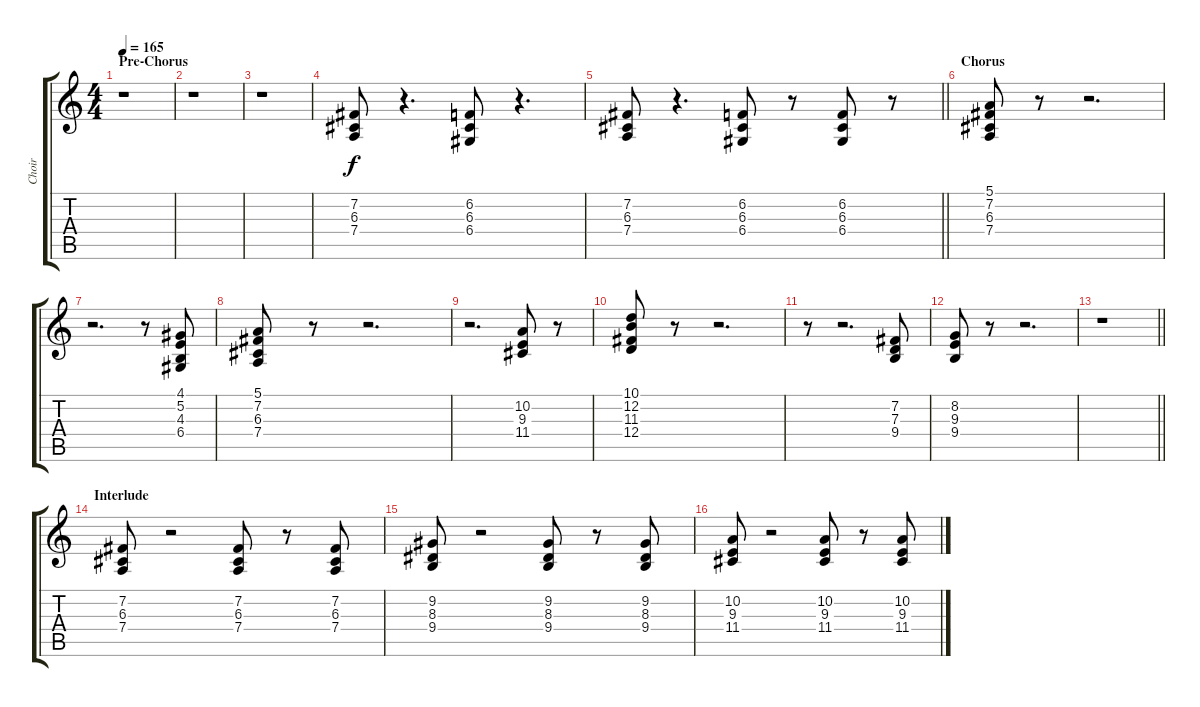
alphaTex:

\track ("Choir" "Choir") {instrument choiraahs}
\staff {score tabs}
\tuning (E4 B3 G3 D3 A2 E2) {hide}
\ts (4 4)
\section ("" "Pre-Chorus")
\tempo 165
\clef g2
\ks c
r.1{dy f} |
r.1 |
r.1 |
(7.2 6.3 7.4).8 r.4{d} (6.2 6.3 6.4).8 r.4{d} |
\barLineRight lightlight
(7.2 6.3 7.4).8 r.4{d} (6.2 6.3 6.4).8 r.8 (6.2 6.3 6.4).8 r.8 |
\section ("" "Chorus")
(5.1 7.2 6.3 7.4).8 r.8 r.2{d} |
r.2{d} r.8 (4.1 5.2 4.3 6.4).8 |
(5.1 7.2 6.3 7.4).8 r.8 r.2{d} |
r.2{d} (10.2 9.3 11.4).8 r.8 |
(10.1 12.2 11.3 12.4).8 r.8 r.2{d} |
r.8 r.2{d} (7.2 7.3 9.4).8 |
(8.2 9.3 9.4).8 r.8 r.2{d} |
\barLineRight lightlight
r.1 |
\section ("" "Interlude")
(7.2 6.3 7.4).8 r.2 (7.2 6.3 7.4).8 r.8 (7.2 6.3 7.4).8 |
(9.2 8.3 9.4).8 r.2 (9.2 8.3 9.4).8 r.8 (9.2 8.3 9.4).8 |
(10.2 9.3 11.4).8 r.2 (10.2 9.3 11.4).8 r.8 (10.2 9.3 11.4).8
